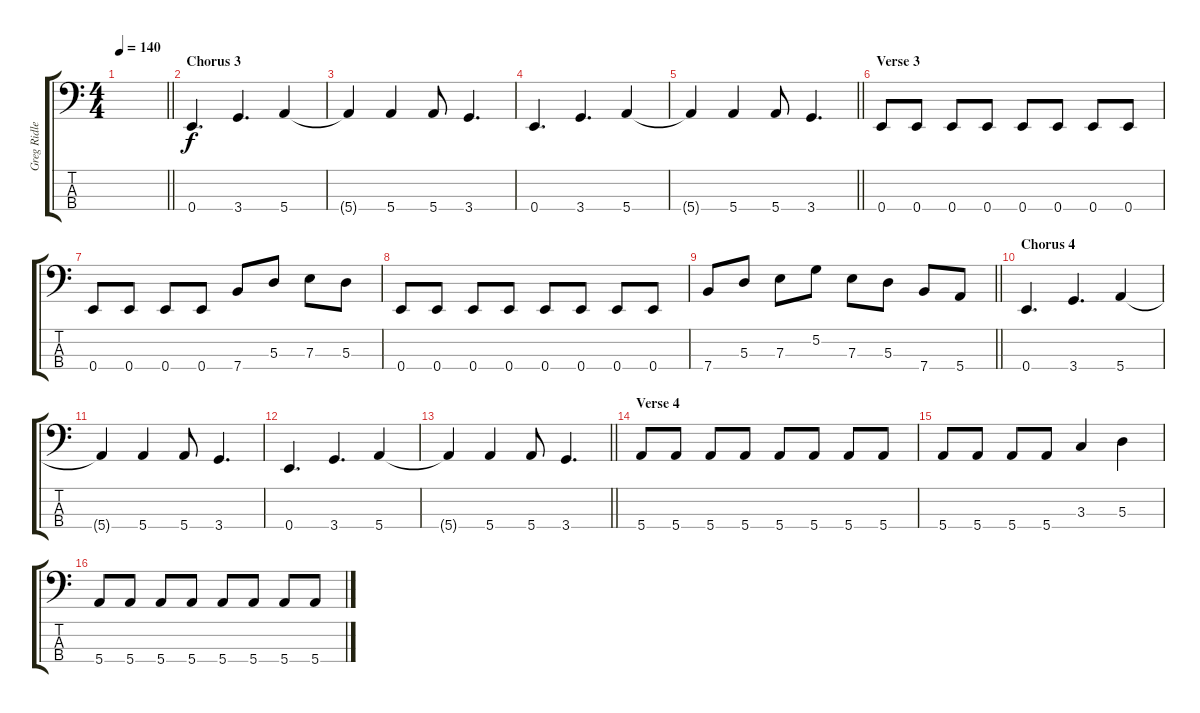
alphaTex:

\track ("Greg Ridley (Bass)" "Greg Ridle") {instrument electricbassfinger bank 255}
\staff {score tabs}
\tuning (G2 D2 A1 E1) {hide}
\ts (4 4)
\tempo 140
\clef f4
\barLineRight lightlight
\ks c
|
\section ("" "Chorus 3")
0.4.4{d} 3.4.4{d} 5.4.4 |
5.4{t}.4 5.4.4 5.4.8 3.4.4{d} |
0.4.4{d} 3.4.4{d} 5.4.4 |
\barLineRight lightlight
5.4{t}.4 5.4.4 5.4.8 3.4.4{d} |
\section ("" "Verse 3")
0.4.8 0.4.8 0.4.8 0.4.8 0.4.8 0.4.8 0.4.8 0.4.8 |
0.4.8 0.4.8 0.4.8 0.4.8 7.4.8 5.3.8 7.3.8 5.3.8 |
0.4.8 0.4.8 0.4.8 0.4.8 0.4.8 0.4.8 0.4.8 0.4.8 |
\barLineRight lightlight
7.4.8 5.3.8 7.3.8 5.2.8 7.3.8 5.3.8 7.4.8 5.4.8 |
\section ("" "Chorus 4")
0.4.4{d} 3.4.4{d} 5.4.4 |
5.4{t}.4 5.4.4 5.4.8 3.4.4{d} |
0.4.4{d} 3.4.4{d} 5.4.4 |
\barLineRight lightlight
5.4{t}.4 5.4.4 5.4.8 3.4.4{d} |
\section ("" "Verse 4")
5.4.8 5.4.8 5.4.8 5.4.8 5.4.8 5.4.8 5.4.8 5.4.8 |
5.4.8 5.4.8 5.4.8 5.4.8 3.3.4 5.3.4 |
5.4.8 5.4.8 5.4.8 5.4.8 5.4.8 5.4.8 5.4.8 5.4.8
